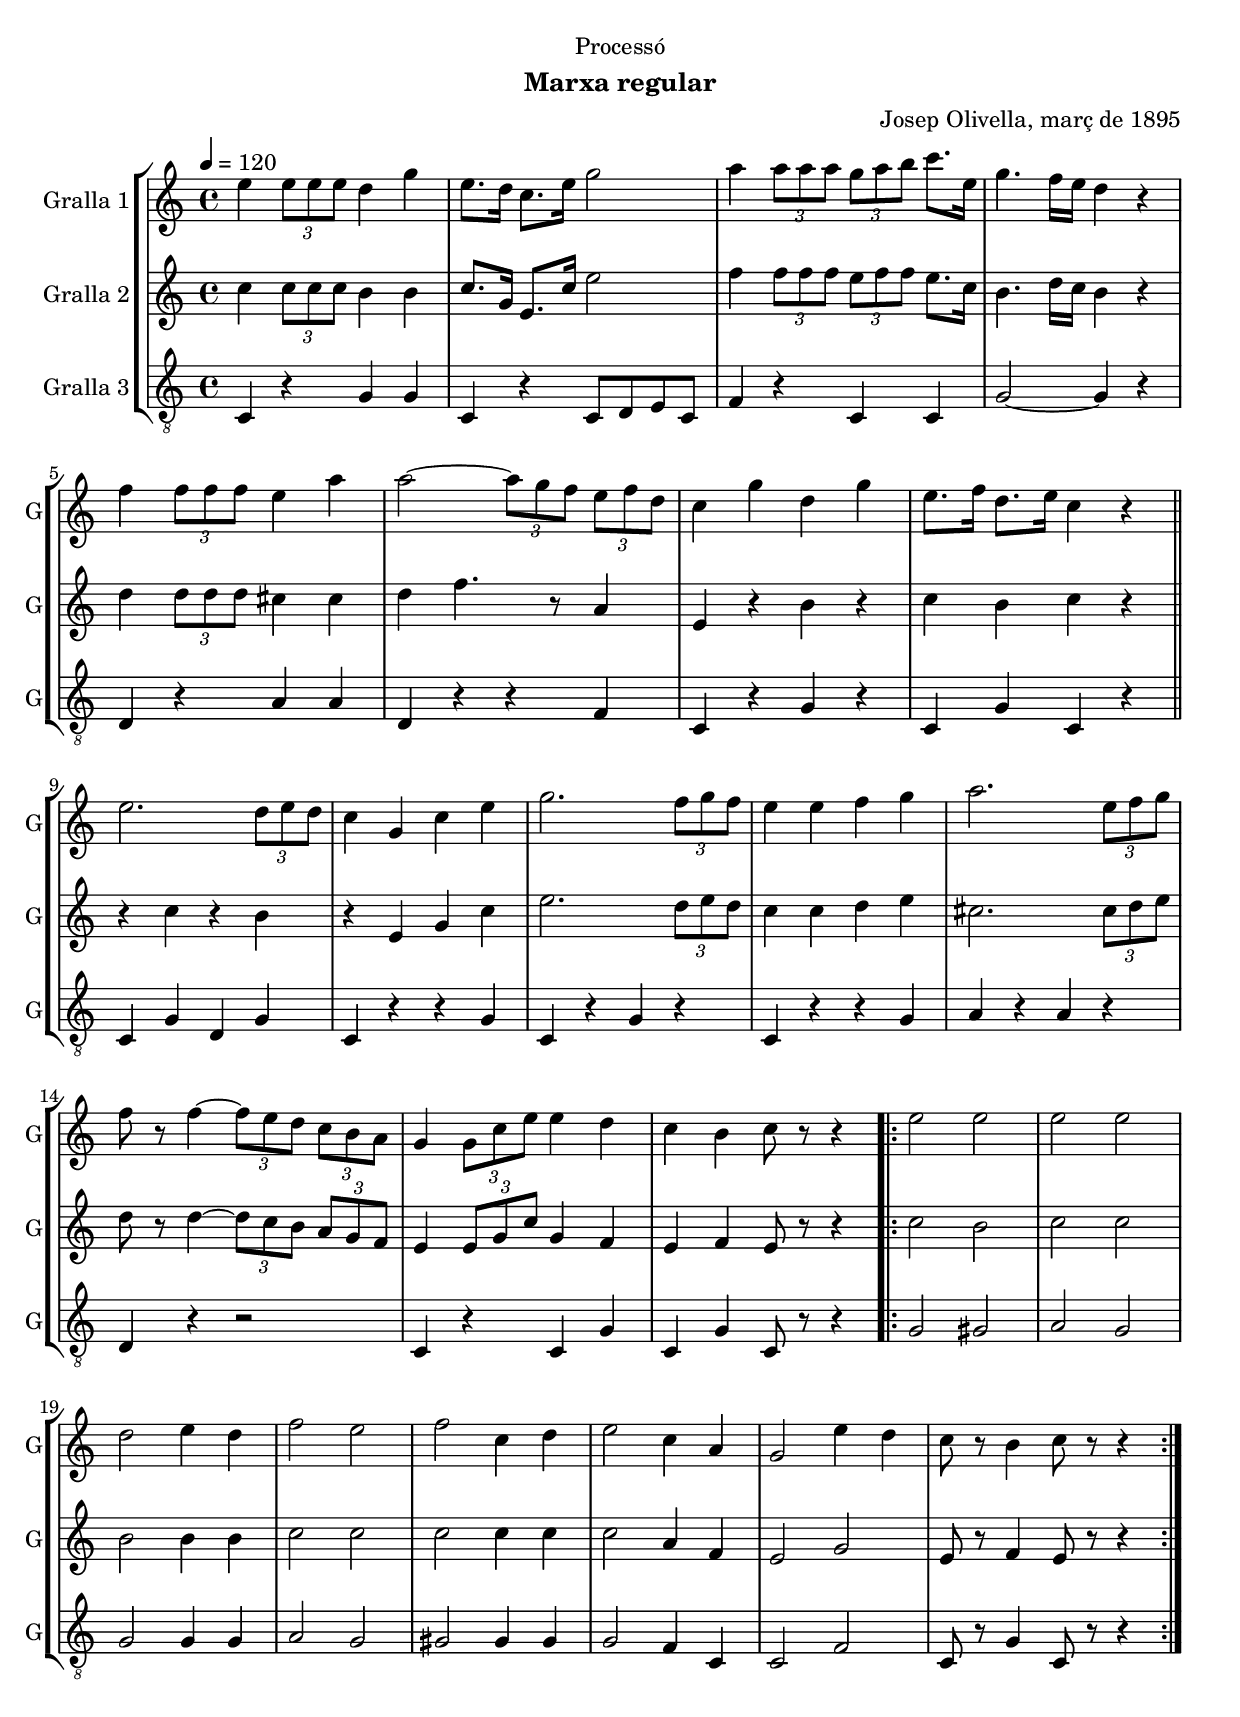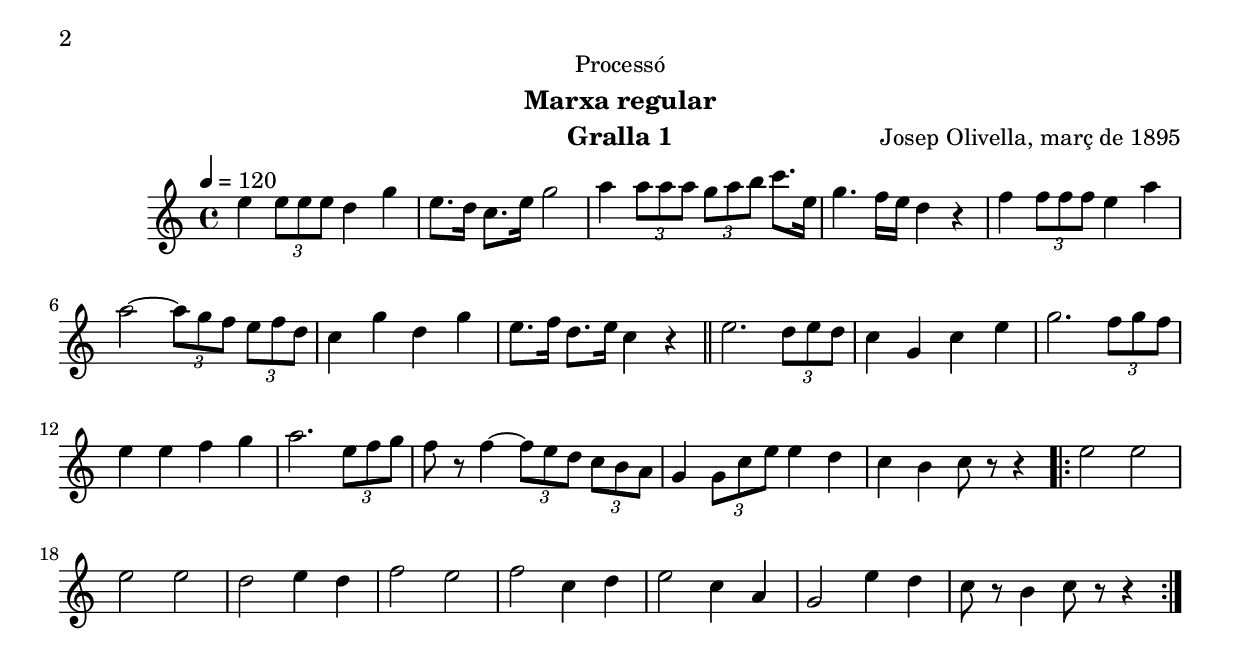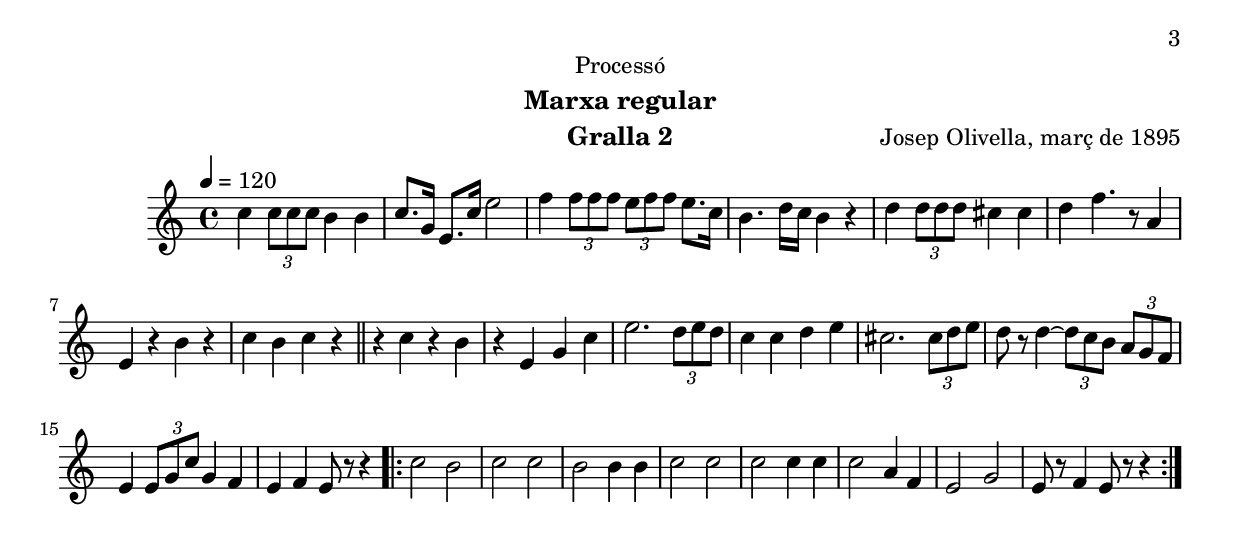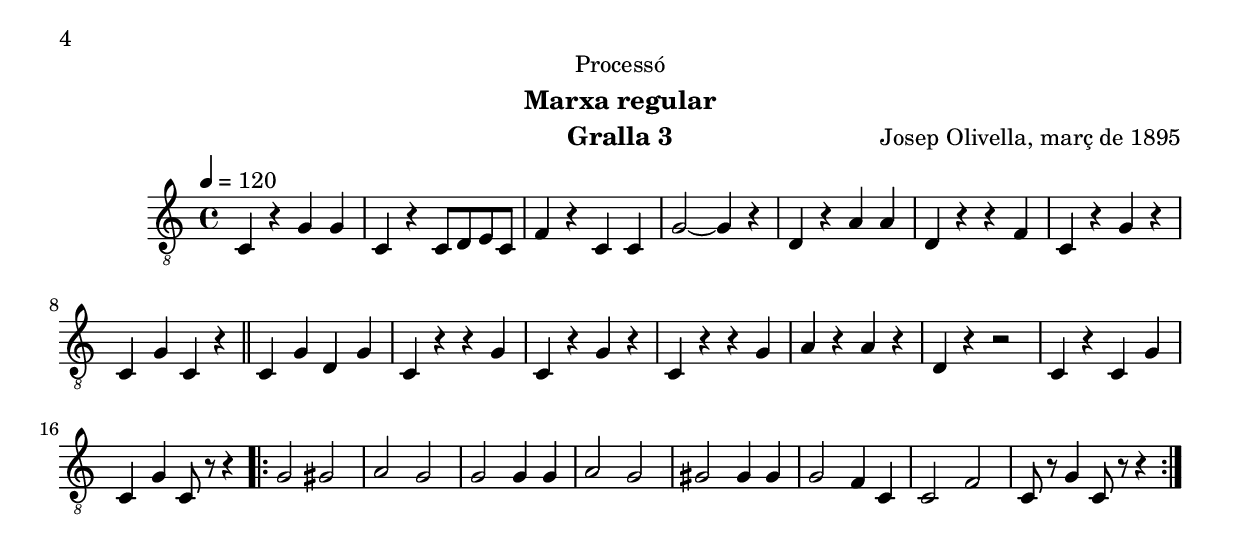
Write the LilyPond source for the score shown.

\version "2.16.2"

\header {
  dedication="Processó"
  title=""
  subtitle="Marxa regular"
  subsubtitle=""
  poet=""
  meter=""
  piece=""
  composer="Josep Olivella, març de 1895"
  arranger=""
  opus=""
  instrument=""
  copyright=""
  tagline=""
}

liniaroAa =
\relative e''
{
  \tempo 4=120
  \clef treble
  \key c \major
  \time 4/4
  e4 \times 2/3 { e8 e e } d4 g  |
  e8. d16 c8. e16 g2  |
  a4 \times 2/3 { a8 a a } \times 2/3 { g a b } c8. e,16  |
  g4. f16 e d4 r  |
  %05
  f4 \times 2/3 { f8 f f } e4 a  |
  a2 ~ \times 2/3 { a8 g f } \times 2/3 { e f d }  |
  c4 g' d g  |
  e8. f16 d8. e16 c4 r  \bar "||"
  e2. \times 2/3 { d8 e d }  |
  %10
  c4 g c e  |
  g2. \times 2/3 { f8 g f }  |
  e4 e f g  |
  a2. \times 2/3 { e8 f g }  |
  f8 r f4 ~ \times 2/3 { f8 e d } \times 2/3 { c b a }  |
  %15
  g4 \times 2/3 { g8 c e } e4 d  |
  c4 b c8 r r4  |
  \repeat volta 2 { e2 e  |
  e2 e  |
  d2 e4 d  |
  %20
  f2 e  |
  f2 c4 d  |
  e2 c4 a  |
  g2 e'4 d  |
  c8 r b4 c8 r r4  | }
}

liniaroAb =
\relative c''
{
  \tempo 4=120
  \clef treble
  \key c \major
  \time 4/4
  c4 \times 2/3 { c8 c c } b4 b  |
  c8. g16 e8. c'16 e2  |
  f4 \times 2/3 { f8 f f } \times 2/3 { e f f } e8. c16  |
  b4. d16 c b4 r  |
  %05
  d4 \times 2/3 { d8 d d } cis4 cis  |
  d4 f4. r8 a,4  |
  e4 r b' r  |
  c4 b c r  \bar "||"
  r4 c r b  |
  %10
  r4 e, g c  |
  e2. \times 2/3 { d8 e d }  |
  c4 c d e  |
  cis2. \times 2/3 { cis8 d e }  |
  d8 r d4 ~ \times 2/3 { d8 c b } \times 2/3 { a g f }  |
  %15
  e4 \times 2/3 { e8 g c } g4 f  |
  e4 f e8 r r4  |
  \repeat volta 2 { c'2 b  |
  c2 c  |
  b2 b4 b  |
  %20
  c2 c  |
  c2 c4 c  |
  c2 a4 f  |
  e2 g  |
  e8 r f4 e8 r r4  | }
}

liniaroAc =
\relative c
{
  \tempo 4=120
  \clef "treble_8"
  \key c \major
  \time 4/4
  c4 r g' g  |
  c,4 r c8 d e c  |
  f4 r c c  |
  g'2 ~ g4 r  |
  %05
  d4 r a' a  |
  d,4 r r f  |
  c4 r g' r  |
  c,4 g' c, r  \bar "||"
  c4 g' d g  |
  %10
  c,4 r r g'  |
  c,4 r g' r  |
  c,4 r r g'  |
  a4 r a r  |
  d,4 r r2  |
  %15
  c4 r c g'  |
  c,4 g' c,8 r r4  |
  \repeat volta 2 { g'2 gis  |
  a2 g  |
  g2 g4 g  |
  %20
  a2 g  |
  gis2 gis4 gis  |
  g2 f4 c  |
  c2 f  |
  c8 r g'4 c,8 r r4  | }
}

\bookpart {
  \score {
    \new StaffGroup {
      \override Score.RehearsalMark #'self-alignment-X = #LEFT
      <<
        \new Staff \with {instrumentName = #"Gralla 1" shortInstrumentName = #"G"} \liniaroAa
        \new Staff \with {instrumentName = #"Gralla 2" shortInstrumentName = #"G"} \liniaroAb
        \new Staff \with {instrumentName = #"Gralla 3" shortInstrumentName = #"G"} \liniaroAc
      >>
    }
    \layout {}
  }
  \score { \unfoldRepeats
    \new StaffGroup {
      \override Score.RehearsalMark #'self-alignment-X = #LEFT
      <<
        \new Staff \with {instrumentName = #"Gralla 1" shortInstrumentName = #"G"} \liniaroAa
        \new Staff \with {instrumentName = #"Gralla 2" shortInstrumentName = #"G"} \liniaroAb
        \new Staff \with {instrumentName = #"Gralla 3" shortInstrumentName = #"G"} \liniaroAc
      >>
    }
    \midi {
      \set Staff.midiInstrument = "oboe"
      \set DrumStaff.midiInstrument = "drums"
    }
  }
}

\bookpart {
  \header {instrument="Gralla 1"}
  \score {
    \new StaffGroup {
      \override Score.RehearsalMark #'self-alignment-X = #LEFT
      <<
        \new Staff \liniaroAa
      >>
    }
    \layout {}
  }
  \score { \unfoldRepeats
    \new StaffGroup {
      \override Score.RehearsalMark #'self-alignment-X = #LEFT
      <<
        \new Staff \liniaroAa
      >>
    }
    \midi {
      \set Staff.midiInstrument = "oboe"
      \set DrumStaff.midiInstrument = "drums"
    }
  }
}

\bookpart {
  \header {instrument="Gralla 2"}
  \score {
    \new StaffGroup {
      \override Score.RehearsalMark #'self-alignment-X = #LEFT
      <<
        \new Staff \liniaroAb
      >>
    }
    \layout {}
  }
  \score { \unfoldRepeats
    \new StaffGroup {
      \override Score.RehearsalMark #'self-alignment-X = #LEFT
      <<
        \new Staff \liniaroAb
      >>
    }
    \midi {
      \set Staff.midiInstrument = "oboe"
      \set DrumStaff.midiInstrument = "drums"
    }
  }
}

\bookpart {
  \header {instrument="Gralla 3"}
  \score {
    \new StaffGroup {
      \override Score.RehearsalMark #'self-alignment-X = #LEFT
      <<
        \new Staff \liniaroAc
      >>
    }
    \layout {}
  }
  \score { \unfoldRepeats
    \new StaffGroup {
      \override Score.RehearsalMark #'self-alignment-X = #LEFT
      <<
        \new Staff \liniaroAc
      >>
    }
    \midi {
      \set Staff.midiInstrument = "oboe"
      \set DrumStaff.midiInstrument = "drums"
    }
  }
}

